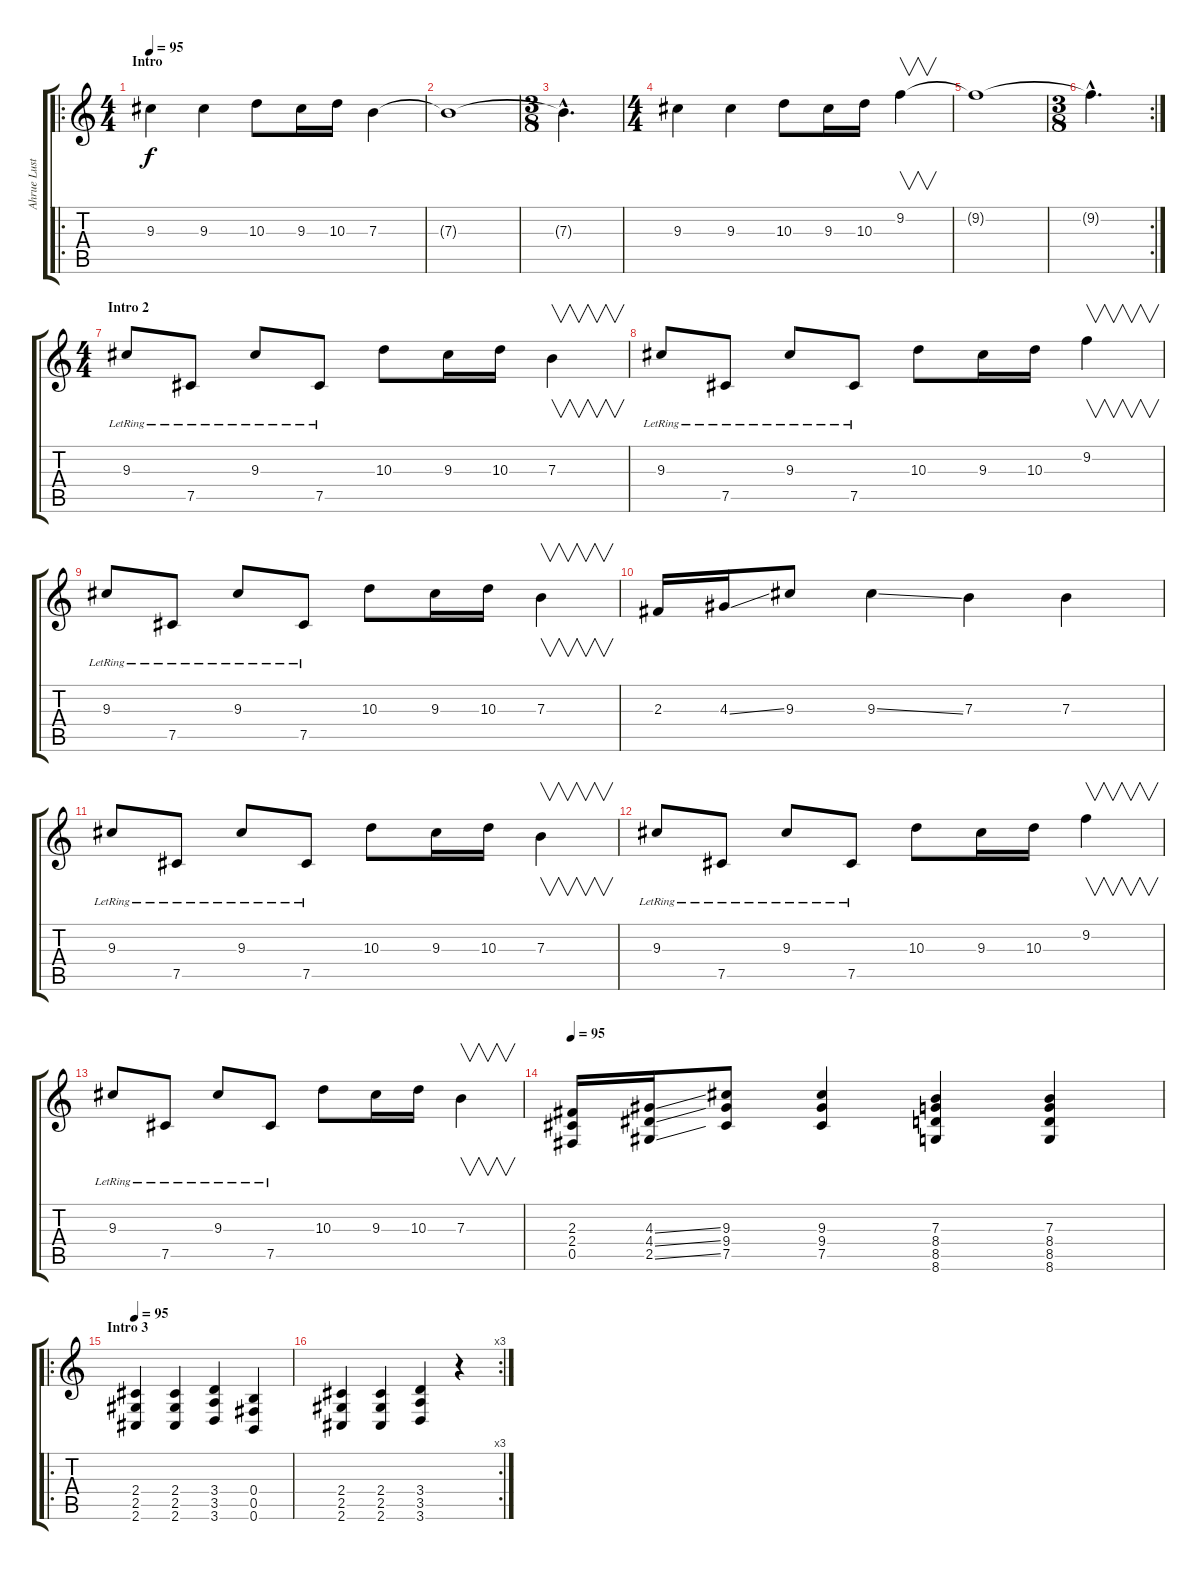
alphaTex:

\track ("Ahrue Luster - Guitar" "Ahrue Lust") {instrument electricguitarjazz}
\staff {score tabs}
\tuning (Db4 Ab3 E3 B2 Gb2 B1) {hide}
\ro
\ts (4 4)
\section ("" "Intro")
\tempo 95
\tempo 90
\tempo 95
\clef g2
\ks c
9.3.4{dy f volume 12 balance 6 instrument electricguitarjazz} 9.3.4 10.3.8 9.3.16 10.3.16 7.3.4 |
7.3{t}.1 |
\ts (3 8)
7.3{hac t}.4{d} |
\ts (4 4)
9.3.4 9.3.4 10.3.8 9.3.16 10.3.16 9.2.4{v} |
9.2{t}.1 |
\rc 2
\ts (3 8)
9.2{hac t}.4{d} |
\ts (4 4)
\section ("" "Intro 2")
9.3{lr}.8{volume 12 balance 6 instrument electricguitarjazz} 7.5{lr}.8 9.3{lr}.8 7.5{lr}.8 10.3.8 9.3.16 10.3.16 7.3.4{v} |
9.3{lr}.8 7.5{lr}.8 9.3{lr}.8 7.5{lr}.8 10.3.8 9.3.16 10.3.16 9.2.4{v} |
9.3{lr}.8 7.5{lr}.8 9.3{lr}.8 7.5{lr}.8 10.3.8 9.3.16 10.3.16 7.3.4{v} |
2.3.16 4.3{ss}.16 9.3.8 9.3{ss}.4 7.3.4 7.3.4 |
9.3{lr}.8 7.5{lr}.8 9.3{lr}.8 7.5{lr}.8 10.3.8 9.3.16 10.3.16 7.3.4{v} |
9.3{lr}.8 7.5{lr}.8 9.3{lr}.8 7.5{lr}.8 10.3.8 9.3.16 10.3.16 9.2.4{v} |
9.3{lr}.8 7.5{lr}.8 9.3{lr}.8 7.5{lr}.8 10.3.8 9.3.16 10.3.16 7.3.4{v} |
\tempo 95
(2.3 2.4 0.5).16 (4.3{ss} 4.4{ss} 2.5{ss}).16 (9.3 9.4 7.5).8 (9.3 9.4 7.5).4 (7.3 8.4 8.5 8.6).4 (7.3 8.4 8.5 8.6).4 |
\ro
\section ("" "Intro 3")
\tempo 95
(2.4 2.5 2.6).4{volume 12 balance 6 instrument distortionguitar} (2.4 2.5 2.6).4 (3.4 3.5 3.6).4 (0.4 0.5 0.6).4 |
\rc 3
(2.4 2.5 2.6).4 (2.4 2.5 2.6).4 (3.4 3.5 3.6).4 r.4
